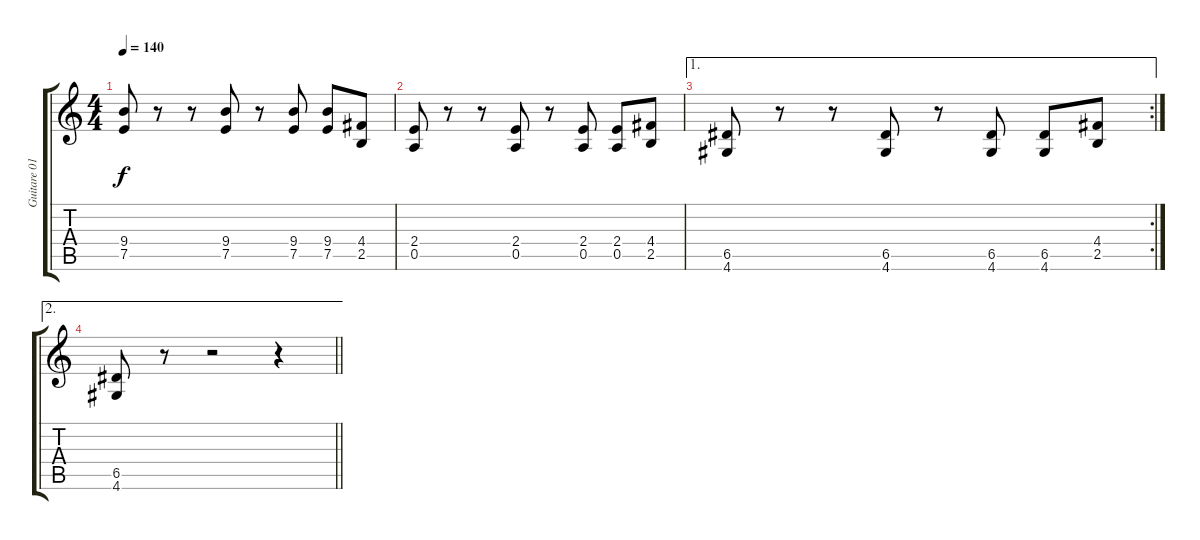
\track ("Guitare 01" "Guitare 01") {instrument overdrivenguitar}
\staff {score tabs}
\tuning (E4 B3 G3 D3 A2 E2) {hide}
\ts (4 4)
\tempo 140
\clef g2
\ks c
(9.4 7.5).8{dy f} r.8 r.8 (9.4 7.5).8 r.8 (9.4 7.5).8 (9.4 7.5).8 (4.4 2.5).8 |
(2.4 0.5).8 r.8 r.8 (2.4 0.5).8 r.8 (2.4 0.5).8 (2.4 0.5).8 (4.4 2.5).8 |
\ae 1
\rc 2
(6.5 4.6).8 r.8 r.8 (6.5 4.6).8 r.8 (6.5 4.6).8 (6.5 4.6).8 (4.4 2.5).8 |
\ae 2
\barLineRight lightlight
(6.5 4.6).8 r.8 r.2 r.4
